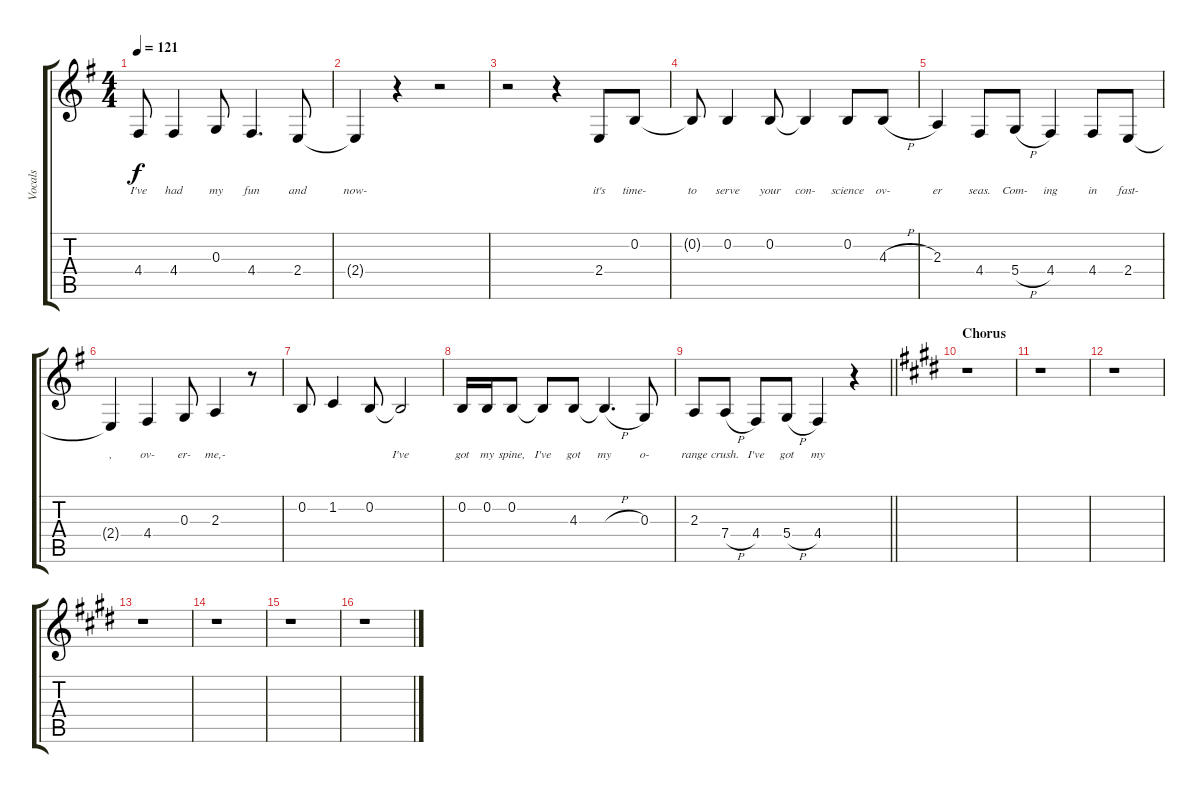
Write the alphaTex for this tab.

\track ("Vocals" "Vocals") {instrument trumpet}
\staff {score tabs}
\tuning (E4 B3 G3 D3 A2 E2) {hide}
\ts (4 4)
\tempo 121
\clef g2
\ks g
4.4{t}.8{lyrics (0 "I've") lyrics (1 "") lyrics (2 "") lyrics (3 "") lyrics (4 "") dy f} 4.4.4{lyrics (0 "had") lyrics (1 "") lyrics (2 "") lyrics (3 "") lyrics (4 "")} 0.3.8{lyrics (0 "my") lyrics (1 "") lyrics (2 "") lyrics (3 "") lyrics (4 "")} 4.4.4{d lyrics (0 "fun") lyrics (1 "") lyrics (2 "") lyrics (3 "") lyrics (4 "")} 2.4.8{lyrics (0 "and") lyrics (1 "") lyrics (2 "") lyrics (3 "") lyrics (4 "")} |
2.4{t}.4{lyrics (0 "now-") lyrics (1 "") lyrics (2 "") lyrics (3 "") lyrics (4 "")} r.4 r.2 |
r.2 r.4 2.4.8{lyrics (0 "it's") lyrics (1 "") lyrics (2 "") lyrics (3 "") lyrics (4 "")} 0.2.8{lyrics (0 "time-") lyrics (1 "") lyrics (2 "") lyrics (3 "") lyrics (4 "")} |
0.2{t}.8{lyrics (0 "to") lyrics (1 "") lyrics (2 "") lyrics (3 "") lyrics (4 "")} 0.2.4{lyrics (0 "serve") lyrics (1 "") lyrics (2 "") lyrics (3 "") lyrics (4 "")} 0.2.8{lyrics (0 "your") lyrics (1 "") lyrics (2 "") lyrics (3 "") lyrics (4 "")} 0.2{t}.4{lyrics (0 "con-") lyrics (1 "") lyrics (2 "") lyrics (3 "") lyrics (4 "")} 0.2.8{lyrics (0 "science") lyrics (1 "") lyrics (2 "") lyrics (3 "") lyrics (4 "")} 4.3{h}.8{lyrics (0 "ov-") lyrics (1 "") lyrics (2 "") lyrics (3 "") lyrics (4 "")} |
2.3.4{lyrics (0 "er") lyrics (1 "") lyrics (2 "") lyrics (3 "") lyrics (4 "")} 4.4.8{lyrics (0 "seas.") lyrics (1 "") lyrics (2 "") lyrics (3 "") lyrics (4 "")} 5.4{h}.8{lyrics (0 "Com-") lyrics (1 "") lyrics (2 "") lyrics (3 "") lyrics (4 "")} 4.4.4{lyrics (0 "ing") lyrics (1 "") lyrics (2 "") lyrics (3 "") lyrics (4 "")} 4.4.8{lyrics (0 "in") lyrics (1 "") lyrics (2 "") lyrics (3 "") lyrics (4 "")} 2.4.8{lyrics (0 "fast-") lyrics (1 "") lyrics (2 "") lyrics (3 "") lyrics (4 "")} |
2.4{t}.4{lyrics (0 ",") lyrics (1 "") lyrics (2 "") lyrics (3 "") lyrics (4 "")} 4.4.4{lyrics (0 "ov-") lyrics (1 "") lyrics (2 "") lyrics (3 "") lyrics (4 "")} 0.3.8{lyrics (0 "er-") lyrics (1 "") lyrics (2 "") lyrics (3 "") lyrics (4 "")} 2.3.4{lyrics (0 "me,-") lyrics (1 "") lyrics (2 "") lyrics (3 "") lyrics (4 "")} r.8 |
0.2.8{lyrics (0 "") lyrics (1 "") lyrics (2 "") lyrics (3 "") lyrics (4 "")} 1.2.4{lyrics (0 "") lyrics (1 "") lyrics (2 "") lyrics (3 "") lyrics (4 "")} 0.2.8{lyrics (0 "") lyrics (1 "") lyrics (2 "") lyrics (3 "") lyrics (4 "")} 0.2{t}.2{lyrics (0 "I've") lyrics (1 "") lyrics (2 "") lyrics (3 "") lyrics (4 "")} |
0.2.16{lyrics (0 "got") lyrics (1 "") lyrics (2 "") lyrics (3 "") lyrics (4 "")} 0.2.16{lyrics (0 "my") lyrics (1 "") lyrics (2 "") lyrics (3 "") lyrics (4 "")} 0.2.8{lyrics (0 "spine,") lyrics (1 "") lyrics (2 "") lyrics (3 "") lyrics (4 "")} 0.2{t}.8{lyrics (0 "I've") lyrics (1 "") lyrics (2 "") lyrics (3 "") lyrics (4 "")} 4.3.8{lyrics (0 "got") lyrics (1 "") lyrics (2 "") lyrics (3 "") lyrics (4 "")} 4.3{h t}.4{d lyrics (0 "my") lyrics (1 "") lyrics (2 "") lyrics (3 "") lyrics (4 "")} 0.3.8{lyrics (0 "o-") lyrics (1 "") lyrics (2 "") lyrics (3 "") lyrics (4 "")} |
\barLineRight lightlight
2.3.8{lyrics (0 "range") lyrics (1 "") lyrics (2 "") lyrics (3 "") lyrics (4 "")} 7.4{h}.8{lyrics (0 "crush.") lyrics (1 "") lyrics (2 "") lyrics (3 "") lyrics (4 "")} 4.4.8{lyrics (0 "I've") lyrics (1 "") lyrics (2 "") lyrics (3 "") lyrics (4 "")} 5.4{h}.8{lyrics (0 "got") lyrics (1 "") lyrics (2 "") lyrics (3 "") lyrics (4 "")} 4.4.4{lyrics (0 "my") lyrics (1 "") lyrics (2 "") lyrics (3 "") lyrics (4 "")} r.4 |
\section ("" "Chorus")
\ks e
r.1 |
r.1 |
r.1 |
r.1 |
r.1 |
r.1 |
r.1
